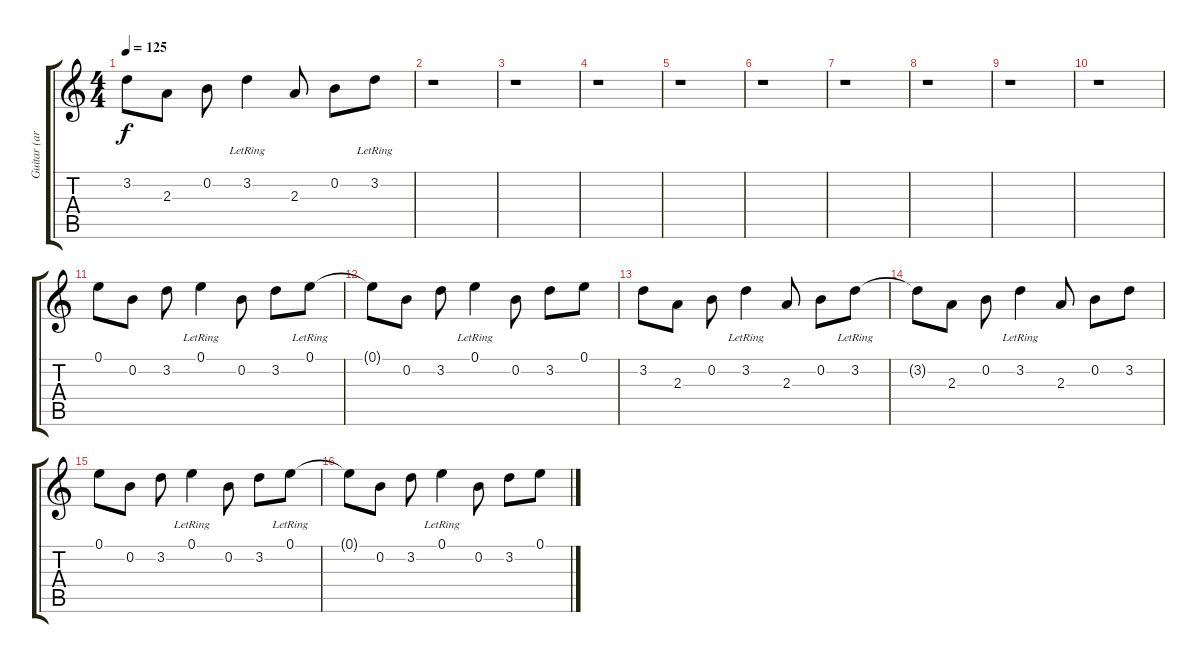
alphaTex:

\track ("Guitar (arpeggio)" "Guitar (ar") {instrument electricguitarjazz}
\staff {score tabs}
\tuning (E4 B3 G3 D3 A2 E2) {hide}
\ts (4 4)
\tempo 125
\clef g2
\ks c
3.2.8{dy f} 2.3.8 0.2.8 3.2{lr}.4 2.3.8 0.2.8 3.2{lr}.8 |
r.1 |
r.1 |
r.1 |
r.1 |
r.1 |
r.1 |
r.1 |
r.1 |
r.1 |
0.1.8 0.2.8 3.2.8 0.1{lr}.4 0.2.8 3.2.8 0.1{lr}.8 |
0.1{t}.8 0.2.8 3.2.8 0.1{lr}.4 0.2.8 3.2.8 0.1.8 |
3.2.8 2.3.8 0.2.8 3.2{lr}.4 2.3.8 0.2.8 3.2{lr}.8 |
3.2{t}.8 2.3.8 0.2.8 3.2{lr}.4 2.3.8 0.2.8 3.2.8 |
0.1.8 0.2.8 3.2.8 0.1{lr}.4 0.2.8 3.2.8 0.1{lr}.8 |
0.1{t}.8 0.2.8 3.2.8 0.1{lr}.4 0.2.8 3.2.8 0.1.8
